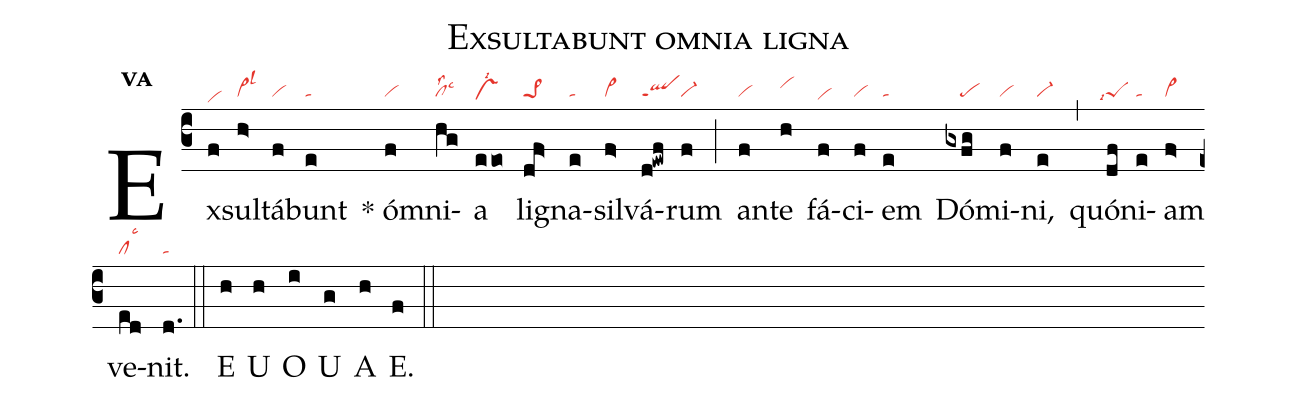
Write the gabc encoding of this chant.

name:Exsultabunt omnia ligna;
office-part:an;
mode:5a;
nabc-lines:1;
%%
initial-style: 0;
name: Exsultabunt omnia ligna;
mode: 5;
office-part: Antiphona;
annotation: Ant.;
annotation: v a;
nabc-lines: 1;
%%
(c3) Ex(f|vihd)sul(h>|vi>lsl3)tá(f|vi)bunt(e|ta) <sp>*</sp> óm(f|vi)ni(hg|cllss2lsc3)a(eeo|vshelsi2) li(df>|pe>1)gna(e|ta)sil(f>|vi>)vá(d!ewf|qlppt1)rum(f|vi-) (;) an(f|vi)te(h|vihi) fá(f|vihe)ci(f|vi)em(e|ta) Dó(gxfg|////pe)mi(f|vi)ni,(e|vi-) (,) quó(df|``peSlsi7)ni(e|ta)am(f>|vi>) ve(ed|cllsc3)nit.(d.|ta) (::)
E(h) U(h) O(i) U(g) A(h) E.(f) (::)
